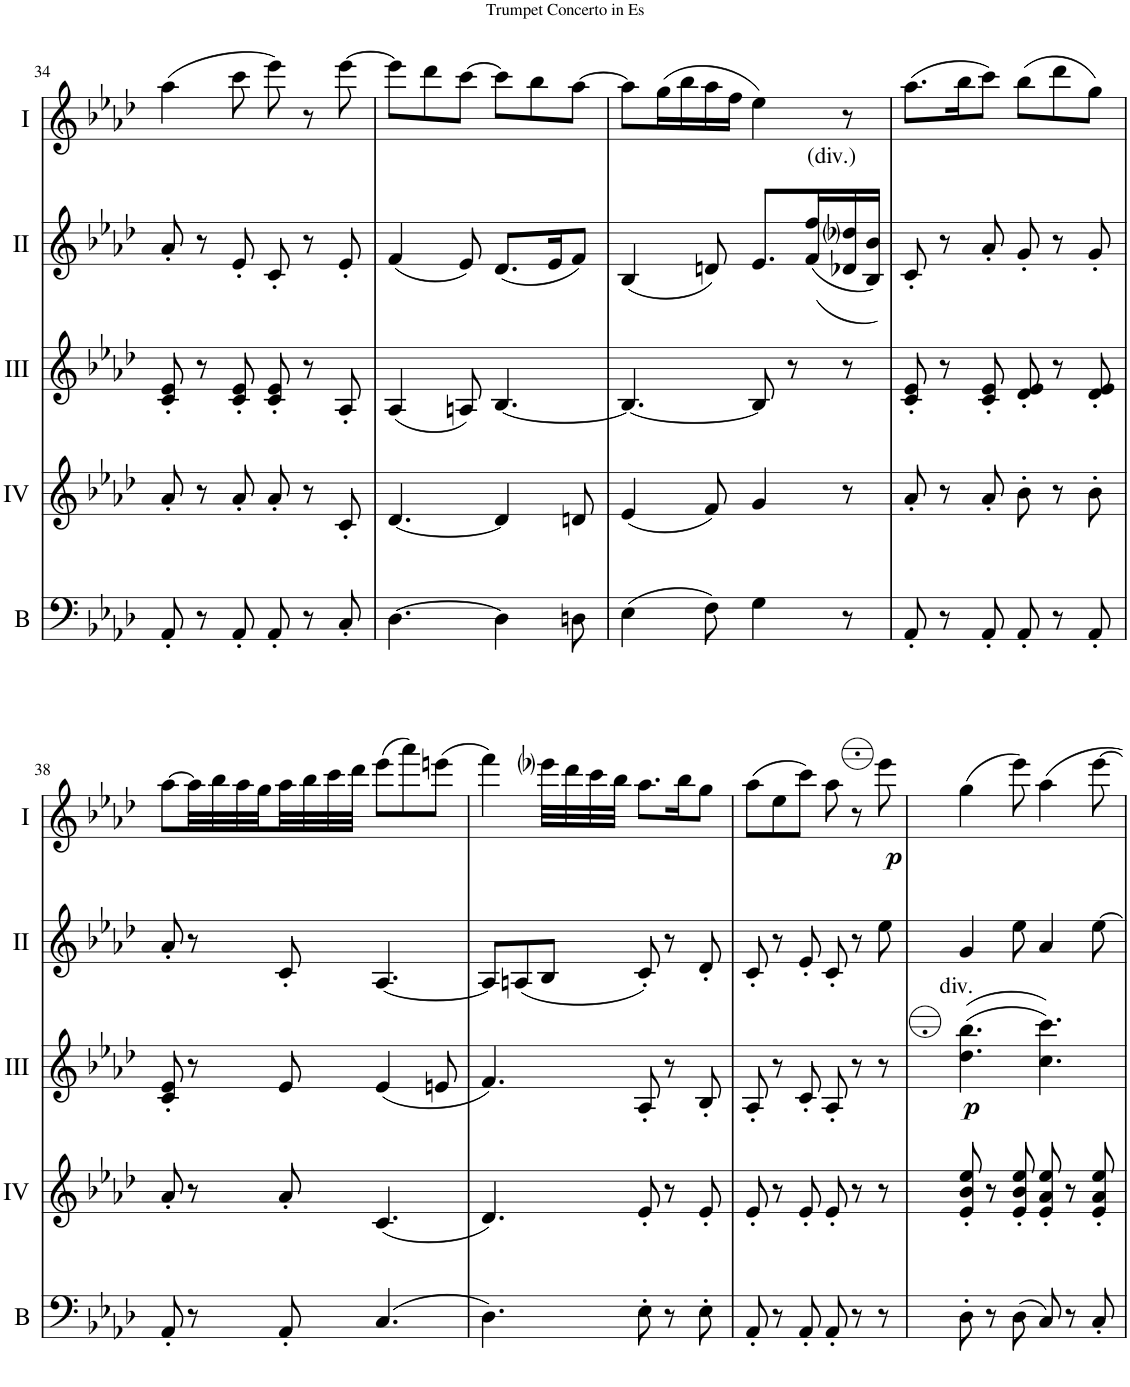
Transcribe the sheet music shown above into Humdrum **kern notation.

**kern	**kern	**kern	**dynam	**kern	**kern	**dynam
*part5	*part4	*part3	*part3	*part2	*part1	*part1
*staff5	*staff4	*staff3	*staff3	*staff2	*staff1	*staff1
*I"Bass	*I"Acc. 4	*I"Acc. 3	*	*I"Acc. 2	*I"Acc. 1	*
*I'B	*	*	*	*	*	*
!!LO:PB:g=z
*clefF4	*clefG2	*clefG2	*	*clefG2	*clefG2	*
*Trd7c12	*Trd7c12	*	*	*	*	*
*k[b-e-a-d-]	*k[b-e-a-d-]	*k[b-e-a-d-]	*	*k[b-e-a-d-]	*k[b-e-a-d-]	*
*M6/8	*M6/8	*M6/8	*	*M6/8	*M6/8	*
=34	=34	=34	=34	=34	=34	=34
8AA-'/	8a-'/	8c/' 8e-/'	.	8a-'/	(4aa-\	.
8r	8r	8r	.	8r	.	.
8AA-'/	8a-'/	8c/' 8e-/'	.	8e-'/	8ccc\	.
8AA-'/	8a-'/	8c/' 8e-/'	.	8c'/	8eee-\)	.
8r	8r	8r	.	8r	8r	.
8C'/	8c'/	8A-'/	.	8e-'/	[8eee-\	.
=35	=35	=35	=35	=35	=35	=35
[4.D-\	[4.d-/	(4A-/	.	(4f/	8eee-\L]	.
.	.	.	.	.	8ddd-\	.
.	.	8An/)	.	8e-/)	[8ccc\J	.
4D-\]	4d-/]	[4.B-/	.	(8.d-/L	8ccc\L]	.
.	.	.	.	.	8bb-\	.
.	.	.	.	16e-/K	.	.
8Dn\	8dn/	.	.	8f/J)	[8aa-\J	.
=36	=36	=36	=36	=36	=36	=36
(4E-\	(4e-/	4.B-/_	.	(4B-/	8aa-\L]	.
.	.	.	.	.	(16gg\L	.
.	.	.	.	.	16bb-\	.
8F\)	8f/)	.	.	8dn/)	16aa-\	.
.	.	.	.	.	16ff\JJ	.
4G\	4g/	8B-/]	.	8.e-/L	4ee-\)	.
.	.	8r	.	.	.	.
!	!	!	!	!LO:TX:a:t=(div.)	!	!
.	.	.	.	((16f/ 16ff/L	.	.
8r	8r	8r	.	16d-X/ 16dd-i/	8r	.
.	.	.	.	16B-/ 16b-/JJ))	.	.
=37	=37	=37	=37	=37	=37	=37
8AA-'/	8a-'/	8c/' 8e-/'	.	8c'/	(8.aa-\L	.
8r	8r	8r	.	8r	.	.
.	.	.	.	.	16bb-\K	.
8AA-'/	8a-'/	8c/' 8e-/'	.	8a-'/	8ccc\J)	.
8AA-'/	8b-'\	8d-/' 8e-/'	.	8g'/	(8bb-\L	.
8r	8r	8r	.	8r	8ddd-\	.
8AA-'/	8b-'\	8d-/' 8e-/'	.	8g'/	8gg\J)	.
!!LO:LB:g=z
=38	=38	=38	=38	=38	=38	=38
8AA-'/	8a-'/	8c/' 8e-/'	.	8a-'/	[8aa-\L	.
8r	8r	8r	.	8r	32aa-\LL]	.
.	.	.	.	.	32bb-\	.
.	.	.	.	.	32aa-\	.
.	.	.	.	.	32gg\	.
8AA-'/	8a-'/	8e-/	.	8c'/	32aa-\	.
.	.	.	.	.	32bb-\	.
.	.	.	.	.	32ccc\	.
.	.	.	.	.	32ddd-\JJJ	.
(4.C/	(4.c/	(4e-/	.	[4.A-/	(8eee-\L	.
.	.	.	.	.	8aaa-\)	.
.	.	8en/	.	.	(8eeen\J	.
=39	=39	=39	=39	=39	=39	=39
4.D-\)	4.d-/)	4.f/)	.	8A-/L]	4fff\)	.
.	.	.	.	(8An/	.	.
.	.	.	.	8B-/J	32eee-i\LLL	.
.	.	.	.	.	32ddd-\	.
.	.	.	.	.	32ccc\	.
.	.	.	.	.	32bb-\JJJ	.
8E-'\	8e-'/	8A-'/	.	8c'/)	8.aa-\L	.
8r	8r	8r	.	8r	.	.
.	.	.	.	.	16bb-\K	.
8E-'\	8e-'/	8B-'/	.	8d-'/	8gg\J	.
=40	=40	=40	=40	=40	=40	=40
8AA-'/	8e-'/	8A-'/	.	8c'/	(8aa-\L	.
8r	8r	8r	.	8r	8ee-\	.
8AA-'/	8e-'/	8c'/	.	8e-'/	8ccc\J)	.
8AA-'/	8e-'/	8A-'/	.	8c'/	8aa-\	.
8r	8r	8r	.	8r	8r	.
!	!	!	!	!	!	!LO:DY:b
8r	8r	8r	.	8ee-\	8eee-\	p
=41	=41	=41	=41	=41	=41	=41
!	!	!LO:TX:a:t=div.	!	!	!	!
!	!	!	!LO:DY:b	!	!	!
8D-'\	8e-/' 8b-/' 8ee-/'	((4.dd-\ 4.bb-\	p	4g/	(4gg\	.
8r	8r	.	.	.	.	.
(8D-\	8e-/' 8b-/' 8ee-/'	.	.	8ee-\	8eee-\)	.
8C/)	8e-/' 8a-/' 8ee-/'	4.cc\ 4.ccc\))	.	4a-/	4aa-\	.
8r	8r	.	.	.	.	.
8C'/	8e-/' 8a-/' 8ee-/'	.	.	[8ee-\	[8eee-\	.
=	=	=	=	=	=	=
*-	*-	*-	*-	*-	*-	*-
